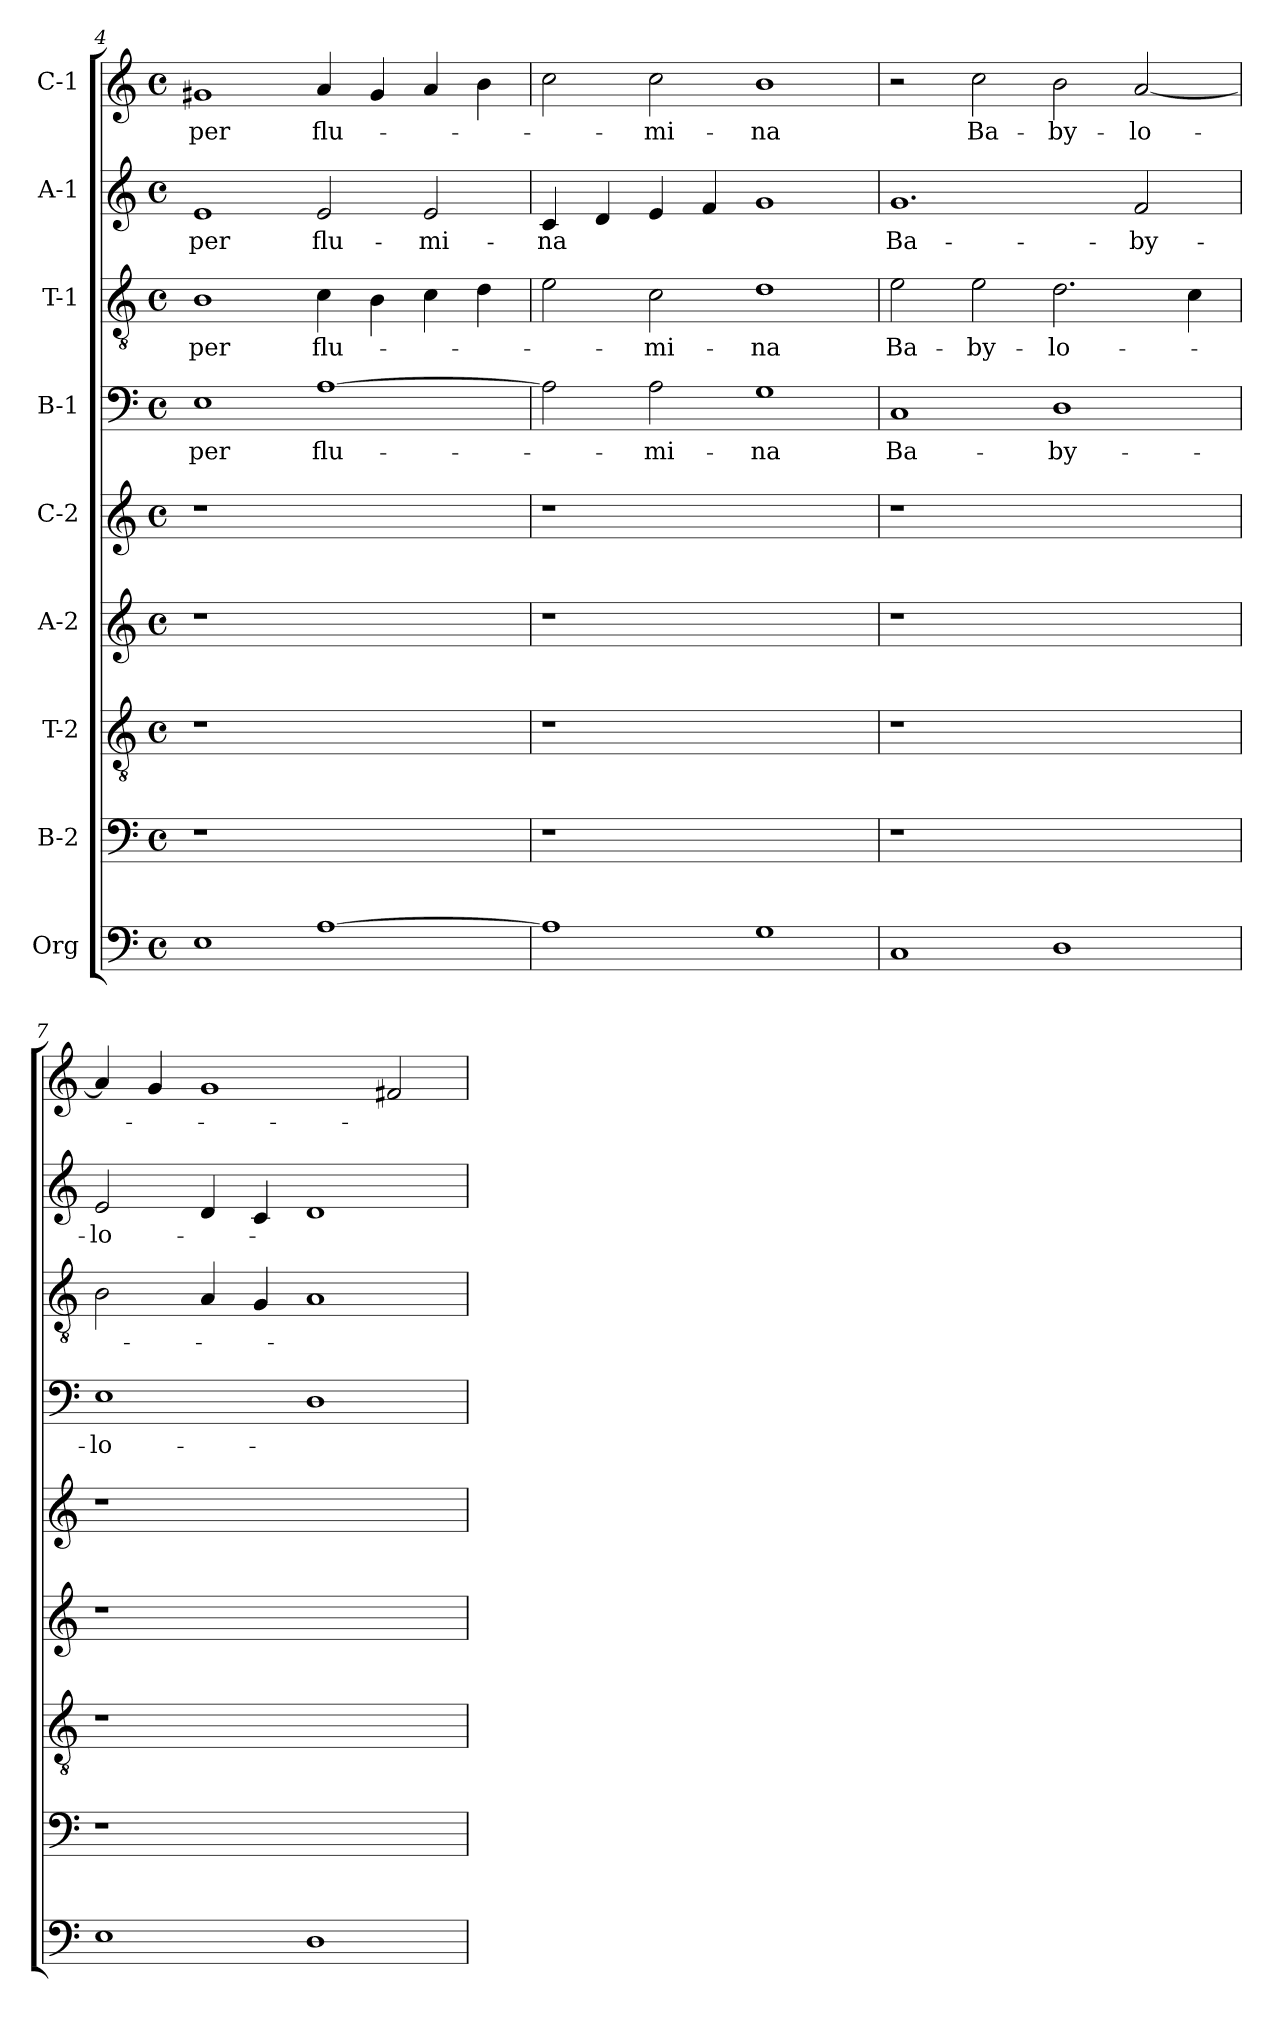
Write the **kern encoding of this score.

**kern	**kern	**kern	**kern	**kern	**kern	**text	**kern	**text	**kern	**text	**kern	**text
*part9	*part8	*part7	*part6	*part5	*part4	*part4	*part3	*part3	*part2	*part2	*part1	*part1
*staff9	*staff8	*staff7	*staff6	*staff5	*staff4	*staff4	*staff3	*staff3	*staff2	*staff2	*staff1	*staff1
*I"Org	*I"B-2	*I"T-2	*I"A-2	*I"C-2	*I"B-1	*	*I"T-1	*	*I"A-1	*	*I"C-1	*
*clefF4	*clefF4	*clefGv2	*clefG2	*clefG2	*clefF4	*	*clefGv2	*	*clefG2	*	*clefG2	*
*k[]	*k[]	*k[]	*k[]	*k[]	*k[]	*	*k[]	*	*k[]	*	*k[]	*
*C:	*C:	*C:	*C:	*C:	*C:	*	*C:	*	*C:	*	*C:	*
*M4/4	*M4/4	*M4/4	*M4/4	*M4/4	*M4/4	*	*M4/4	*	*M4/4	*	*M4/4	*
*met(c)	*met(c)	*met(c)	*met(c)	*met(c)	*met(c)	*	*met(c)	*	*met(c)	*	*met(c)	*
=4	=4	=4	=4	=4	=4	=4	=4	=4	=4	=4	=4	=4
!	!	!	!	!	!	!LO:LY:b	!	!LO:LY:b	!	!LO:LY:b	!	!LO:LY:b
1E	1r	1r	1r	1r	1E	-per	1B	-per	1e	-per	1g#X	-per
!	!	!	!	!	!	!LO:LY:b	!	!LO:LY:b	!	!LO:LY:b	!	!LO:LY:b
[1A	1ryy	1ryy	1ryy	1ryy	[1A	flu-	4c\	flu-	2e/	flu-	4a/	flu-
.	.	.	.	.	.	.	4B\	.	.	.	4g#/	.
!	!	!	!	!	!	!	!	!	!	!LO:LY:b	!	!
.	.	.	.	.	.	.	4c\	.	2e/	-mi-	4a/	.
.	.	.	.	.	.	.	4d\	.	.	.	4b\	.
=5	=5	=5	=5	=5	=5	=5	=5	=5	=5	=5	=5	=5
!	!	!	!	!	!	!	!	!	!	!LO:LY:b	!	!
1A]	1r	1r	1r	1r	2A\]	.	2e\	.	4c/	-na	2cc\	.
.	.	.	.	.	.	.	.	.	4d/	.	.	.
!	!	!	!	!	!	!LO:LY:b	!	!LO:LY:b	!	!	!	!LO:LY:b
.	.	.	.	.	2A\	-mi-	2c\	-mi-	4e/	.	2cc\	-mi-
.	.	.	.	.	.	.	.	.	4f/	.	.	.
!	!	!	!	!	!	!LO:LY:b	!	!LO:LY:b	!	!	!	!LO:LY:b
1G	1ryy	1ryy	1ryy	1ryy	1G	-na	1d	-na	1g	.	1b	-na
=6	=6	=6	=6	=6	=6	=6	=6	=6	=6	=6	=6	=6
!	!	!	!	!	!	!LO:LY:b	!	!LO:LY:b	!	!LO:LY:b	!	!
1C	1r	1r	1r	1r	1C	Ba-	2e\	Ba-	1.g	Ba-	2r	.
!	!	!	!	!	!	!	!	!LO:LY:b	!	!	!	!LO:LY:b
.	.	.	.	.	.	.	2e\	-by-	.	.	2cc\	Ba-
!	!	!	!	!	!	!LO:LY:b	!	!LO:LY:b	!	!	!	!LO:LY:b
1D	1ryy	1ryy	1ryy	1ryy	1D	-by-	2.d\	-lo-	.	.	2b\	-by-
!	!	!	!	!	!	!	!	!	!	!LO:LY:b	!	!LO:LY:b
.	.	.	.	.	.	.	.	.	2f/	-by-	[2a/	-lo-
.	.	.	.	.	.	.	4c\	.	.	.	.	.
!!LO:PB:g=z
=7	=7	=7	=7	=7	=7	=7	=7	=7	=7	=7	=7	=7
!	!	!	!	!	!	!LO:LY:b	!	!	!	!LO:LY:b	!	!
1E	1r	1r	1r	1r	1E	-lo-	2B\	.	2e/	-lo-	4a/]	.
.	.	.	.	.	.	.	.	.	.	.	4g/	.
.	.	.	.	.	.	.	4A/	.	4d/	.	1g	.
.	.	.	.	.	.	.	4G/	.	4c/	.	.	.
1D	1ryy	1ryy	1ryy	1ryy	1D	.	1A	.	1d	.	.	.
.	.	.	.	.	.	.	.	.	.	.	2f#X/	.
=	=	=	=	=	=	=	=	=	=	=	=	=
*-	*-	*-	*-	*-	*-	*-	*-	*-	*-	*-	*-	*-
